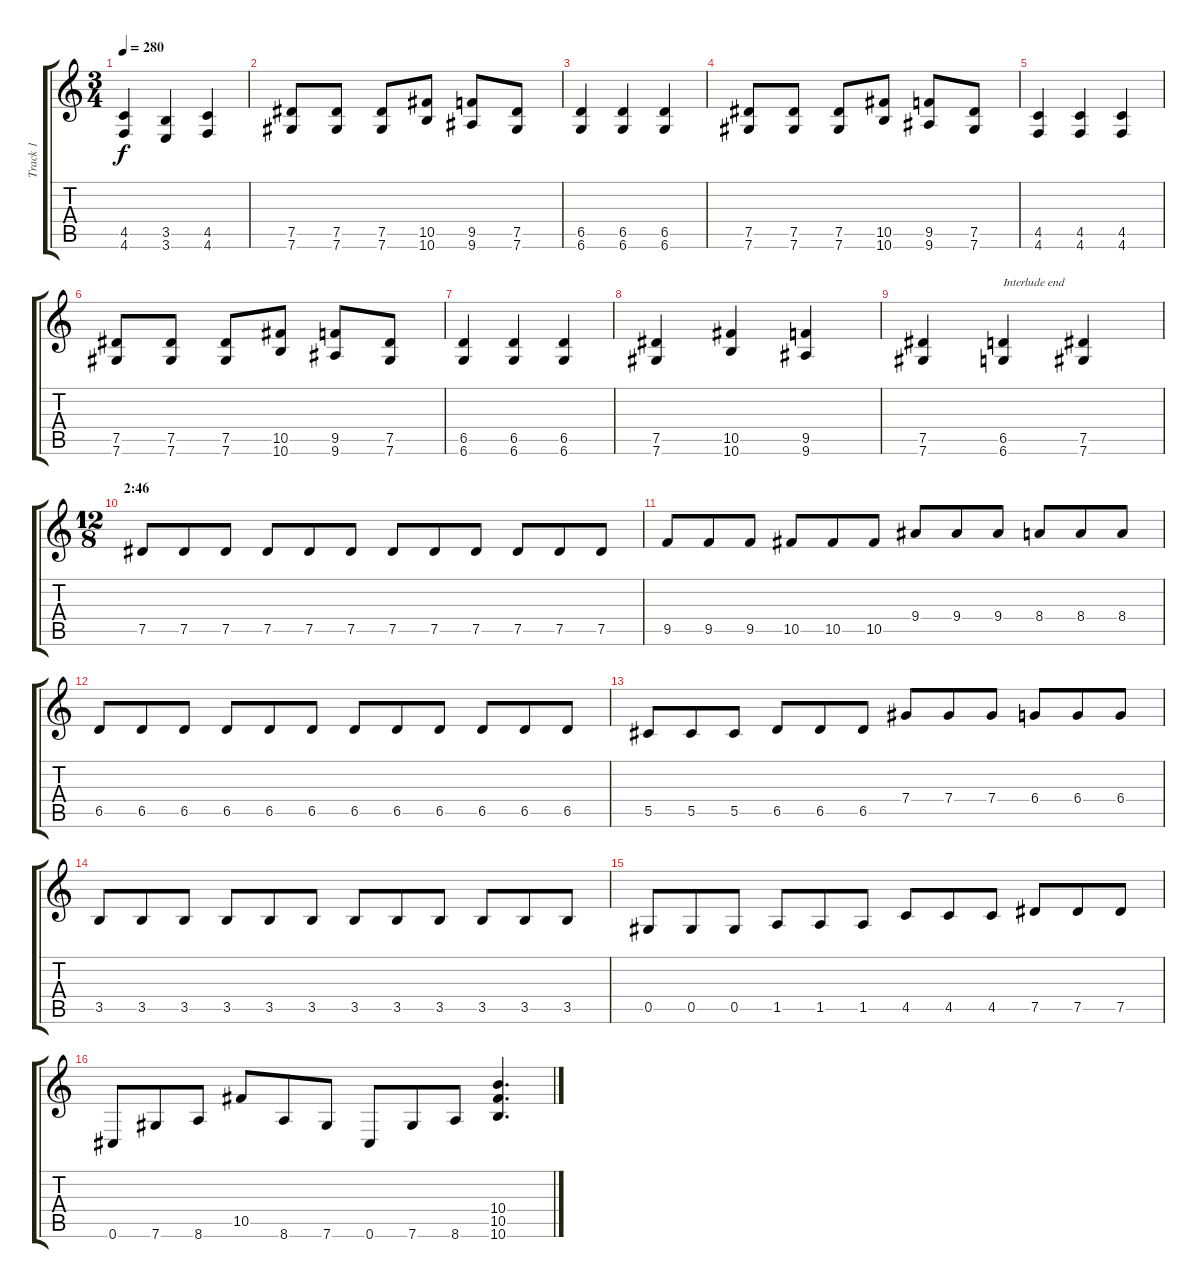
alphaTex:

\track ("Track 1" "Track 1") {instrument overdrivenguitar}
\staff {score tabs}
\tuning (Eb4 Bb3 Gb3 Db3 Ab2 Db2) {hide}
\ts (3 4)
\tempo 280
\clef g2
\ks c
(4.5 4.6).4{dy f} (3.5 3.6).4 (4.5 4.6).4 |
(7.5 7.6).8 (7.5 7.6).8 (7.5 7.6).8 (10.5 10.6).8 (9.5 9.6).8 (7.5 7.6).8 |
(6.5 6.6).4 (6.5 6.6).4 (6.5 6.6).4 |
(7.5 7.6).8 (7.5 7.6).8 (7.5 7.6).8 (10.5 10.6).8 (9.5 9.6).8 (7.5 7.6).8 |
(4.5 4.6).4 (4.5 4.6).4 (4.5 4.6).4 |
(7.5 7.6).8 (7.5 7.6).8 (7.5 7.6).8 (10.5 10.6).8 (9.5 9.6).8 (7.5 7.6).8 |
(6.5 6.6).4 (6.5 6.6).4 (6.5 6.6).4 |
(7.5 7.6).4 (10.5 10.6).4 (9.5 9.6).4 |
(7.5 7.6).4 (6.5 6.6).4{txt "Interlude end"} (7.5 7.6).4 |
\ts (12 8)
\section ("" "2:46")
7.5.8 7.5.8 7.5.8 7.5.8 7.5.8 7.5.8 7.5.8 7.5.8 7.5.8 7.5.8 7.5.8 7.5.8 |
9.5.8 9.5.8 9.5.8 10.5.8 10.5.8 10.5.8 9.4.8 9.4.8 9.4.8 8.4.8 8.4.8 8.4.8 |
6.5.8 6.5.8 6.5.8 6.5.8 6.5.8 6.5.8 6.5.8 6.5.8 6.5.8 6.5.8 6.5.8 6.5.8 |
5.5.8 5.5.8 5.5.8 6.5.8 6.5.8 6.5.8 7.4.8 7.4.8 7.4.8 6.4.8 6.4.8 6.4.8 |
3.5.8 3.5.8 3.5.8 3.5.8 3.5.8 3.5.8 3.5.8 3.5.8 3.5.8 3.5.8 3.5.8 3.5.8 |
0.5.8 0.5.8 0.5.8 1.5.8 1.5.8 1.5.8 4.5.8 4.5.8 4.5.8 7.5.8 7.5.8 7.5.8 |
0.6.8 7.6.8 8.6.8 10.5.8 8.6.8 7.6.8 0.6.8 7.6.8 8.6.8 (10.4 10.5 10.6).4{d}
